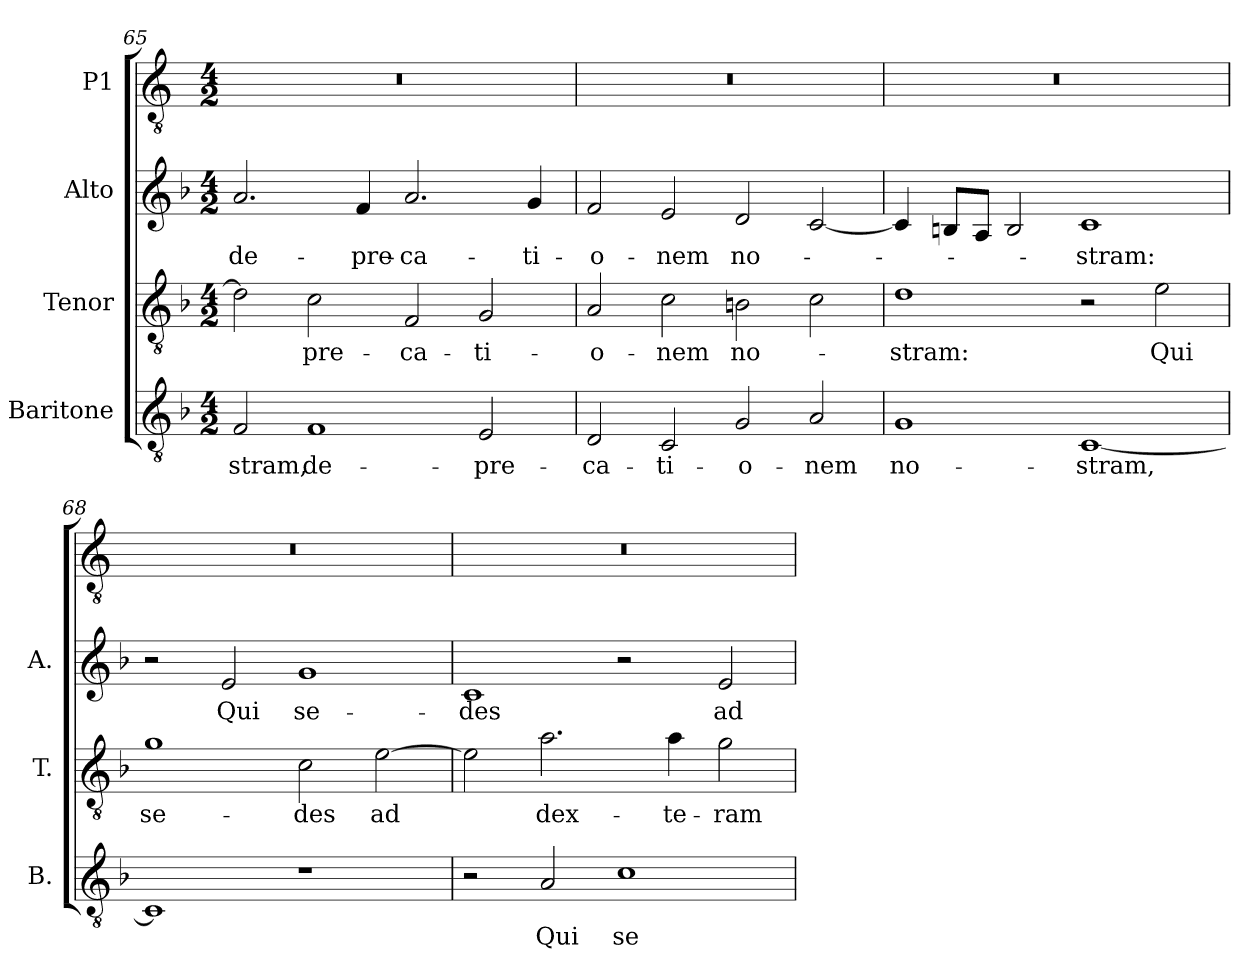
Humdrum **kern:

**kern	**text	**kern	**text	**kern	**text	**kern
*part4	*part4	*part3	*part3	*part2	*part2	*part1
*staff4	*staff4	*staff3	*staff3	*staff2	*staff2	*staff1
*I"Baritone	*	*I"Tenor	*	*I"Alto	*	*I"P1
*I'B.	*	*I'T.	*	*I'A.	*	*
*clefGv2	*	*clefGv2	*	*clefG2	*	*clefGv2
*ITrd7c12	*	*ITrd7c12	*	*	*	*ITrd7c12
*k[b-]	*	*k[b-]	*	*k[b-]	*	*k[]
*F:	*	*F:	*	*F:	*	*C:
*M4/2	*	*M4/2	*	*M4/2	*	*M4/2
=65	=65	=65	=65	=65	=65	=65
!	!LO:LY:b:color=#000000	!	!	!	!	!
!	!	!	!	!	!LO:LY:b:color=#000000	!LO:N:vis=1
2FFi/	-stram,	2Di\]	.	2.ai/	de-	0r
!	!LO:LY:b:color=#000000	!	!	!	!	!
!	!	!	!LO:LY:b:color=#000000	!	!	!
1FFi	de-	2Ci\	-pre-	.	.	.
!	!	!	!	!	!LO:LY:b:color=#000000	!
.	.	.	.	4fi/	-pre-	.
!	!	!	!LO:LY:b:color=#000000	!	!	!
!	!	!	!	!	!LO:LY:b:color=#000000	!
.	.	2FFi/	-ca-	2.ai/	-ca-	.
!	!LO:LY:b:color=#000000	!	!	!	!	!
!	!	!	!LO:LY:b:color=#000000	!	!	!
2EEi/	-pre-	2GGi/	-ti-	.	.	.
!	!	!	!	!	!LO:LY:b:color=#000000	!
.	.	.	.	4gi/	-ti-	.
=66	=66	=66	=66	=66	=66	=66
!	!LO:LY:b:color=#000000	!	!	!	!	!
!	!	!	!LO:LY:b:color=#000000	!	!	!
!	!	!	!	!	!LO:LY:b:color=#000000	!LO:N:vis=1
2DDi/	-ca-	2AAi/	-o-	2fi/	-o-	0r
!	!LO:LY:b:color=#000000	!	!	!	!	!
!	!	!	!LO:LY:b:color=#000000	!	!	!
!	!	!	!	!	!LO:LY:b:color=#000000	!
2CCi/	-ti-	2Ci\	-nem	2ei/	-nem	.
!	!LO:LY:b:color=#000000	!	!	!	!	!
!	!	!	!LO:LY:b:color=#000000	!	!	!
!	!	!	!	!	!LO:LY:b:color=#000000	!
2GGi/	-o-	2BBni\	no-	2di/	no-	.
!	!LO:LY:b:color=#000000	!	!	!	!	!
2AAi/	-nem	2Ci\	.	[2ci/	.	.
=67	=67	=67	=67	=67	=67	=67
!	!LO:LY:b:color=#000000	!	!	!	!	!
!	!	!	!LO:LY:b:color=#000000	!	!	!LO:N:vis=1
1GGi	no-	1Di	-stram:	4ci/]	.	0r
.	.	.	.	8Bni/L	.	.
.	.	.	.	8Ai/J	.	.
.	.	.	.	2Bi/	.	.
!	!LO:LY:b:color=#000000	!	!	!	!	!
!	!	!	!	!	!LO:LY:b:color=#000000	!
[1CCi	-stram,	2r	.	1ci	-stram:	.
!	!	!	!LO:LY:b:color=#000000	!	!	!
.	.	2Ei\	Qui	.	.	.
=68	=68	=68	=68	=68	=68	=68
!	!	!	!LO:LY:b:color=#000000	!	!	!LO:N:vis=1
1CCi]	.	1Gi	se-	2r	.	0r
!	!	!	!	!	!LO:LY:b:color=#000000	!
.	.	.	.	2ei/	Qui	.
!	!	!	!LO:LY:b:color=#000000	!	!	!
!	!	!	!	!	!LO:LY:b:color=#000000	!
1r	.	2Ci\	-des	1gi	se-	.
!	!	!	!LO:LY:b:color=#000000	!	!	!
.	.	[2Ei\	ad	.	.	.
!!LO:LB:g=z
=69	=69	=69	=69	=69	=69	=69
!	!	!	!	!	!LO:LY:b:color=#000000	!LO:N:vis=1
2r	.	2Ei\]	.	1ci	-des	0r
!	!LO:LY:b:color=#000000	!	!	!	!	!
!	!	!	!LO:LY:b:color=#000000	!	!	!
2AAi/	Qui	2.Ai\	dex-	.	.	.
!	!LO:LY:b:color=#000000	!	!	!	!	!
1Ci	se-	.	.	2r	.	.
!	!	!	!LO:LY:b:color=#000000	!	!	!
.	.	4Ai\	-te-	.	.	.
!	!	!	!LO:LY:b:color=#000000	!	!	!
!	!	!	!	!	!LO:LY:b:color=#000000	!
.	.	2Gi\	-ram	2ei/	ad	.
=	=	=	=	=	=	=
*-	*-	*-	*-	*-	*-	*-
